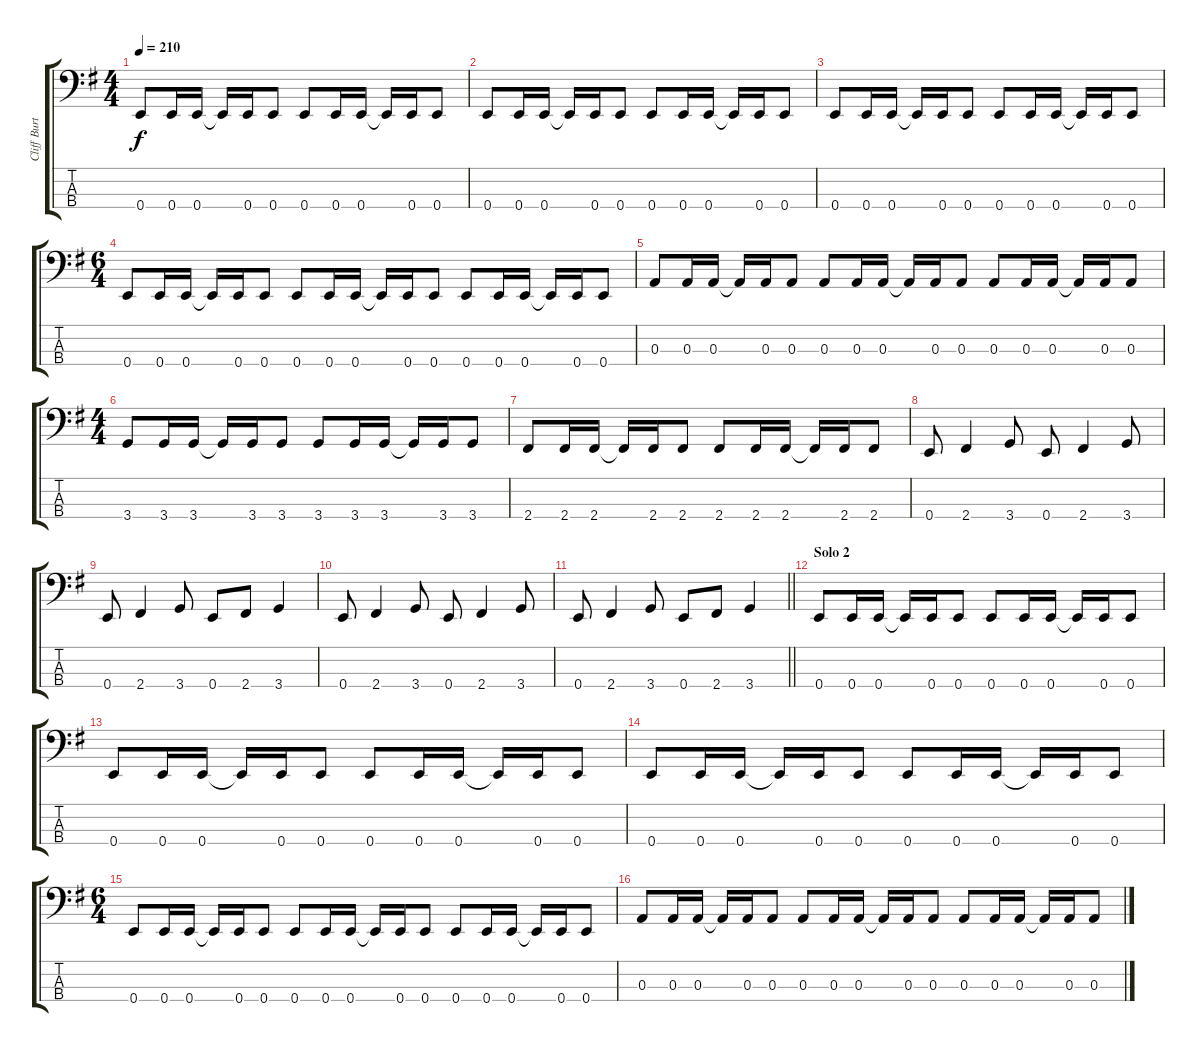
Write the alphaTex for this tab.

\track ("Cliff Burton" "Cliff Burt") {instrument electricbassfinger}
\staff {score tabs}
\tuning (G2 D2 A1 E1) {hide}
\ts (4 4)
\tempo 210
\clef f4
\ks g
0.4.8{dy f} 0.4.16 0.4.16 0.4{t}.16 0.4.16 0.4.8 0.4.8 0.4.16 0.4.16 0.4{t}.16 0.4.16 0.4.8 |
0.4.8 0.4.16 0.4.16 0.4{t}.16 0.4.16 0.4.8 0.4.8 0.4.16 0.4.16 0.4{t}.16 0.4.16 0.4.8 |
0.4.8 0.4.16 0.4.16 0.4{t}.16 0.4.16 0.4.8 0.4.8 0.4.16 0.4.16 0.4{t}.16 0.4.16 0.4.8 |
\ts (6 4)
0.4.8 0.4.16 0.4.16 0.4{t}.16 0.4.16 0.4.8 0.4.8 0.4.16 0.4.16 0.4{t}.16 0.4.16 0.4.8 0.4.8 0.4.16 0.4.16 0.4{t}.16 0.4.16 0.4.8 |
0.3.8 0.3.16 0.3.16 0.3{t}.16 0.3.16 0.3.8 0.3.8 0.3.16 0.3.16 0.3{t}.16 0.3.16 0.3.8 0.3.8 0.3.16 0.3.16 0.3{t}.16 0.3.16 0.3.8 |
\ts (4 4)
3.4.8 3.4.16 3.4.16 3.4{t}.16 3.4.16 3.4.8 3.4.8 3.4.16 3.4.16 3.4{t}.16 3.4.16 3.4.8 |
2.4.8 2.4.16 2.4.16 2.4{t}.16 2.4.16 2.4.8 2.4.8 2.4.16 2.4.16 2.4{t}.16 2.4.16 2.4.8 |
0.4.8 2.4.4 3.4.8 0.4.8 2.4.4 3.4.8 |
0.4.8 2.4.4 3.4.8 0.4.8 2.4.8 3.4.4 |
0.4.8 2.4.4 3.4.8 0.4.8 2.4.4 3.4.8 |
\barLineRight lightlight
0.4.8 2.4.4 3.4.8 0.4.8 2.4.8 3.4.4 |
\section ("" "Solo 2")
0.4.8 0.4.16 0.4.16 0.4{t}.16 0.4.16 0.4.8 0.4.8 0.4.16 0.4.16 0.4{t}.16 0.4.16 0.4.8 |
0.4.8 0.4.16 0.4.16 0.4{t}.16 0.4.16 0.4.8 0.4.8 0.4.16 0.4.16 0.4{t}.16 0.4.16 0.4.8 |
0.4.8 0.4.16 0.4.16 0.4{t}.16 0.4.16 0.4.8 0.4.8 0.4.16 0.4.16 0.4{t}.16 0.4.16 0.4.8 |
\ts (6 4)
0.4.8 0.4.16 0.4.16 0.4{t}.16 0.4.16 0.4.8 0.4.8 0.4.16 0.4.16 0.4{t}.16 0.4.16 0.4.8 0.4.8 0.4.16 0.4.16 0.4{t}.16 0.4.16 0.4.8 |
0.3.8 0.3.16 0.3.16 0.3{t}.16 0.3.16 0.3.8 0.3.8 0.3.16 0.3.16 0.3{t}.16 0.3.16 0.3.8 0.3.8 0.3.16 0.3.16 0.3{t}.16 0.3.16 0.3.8
